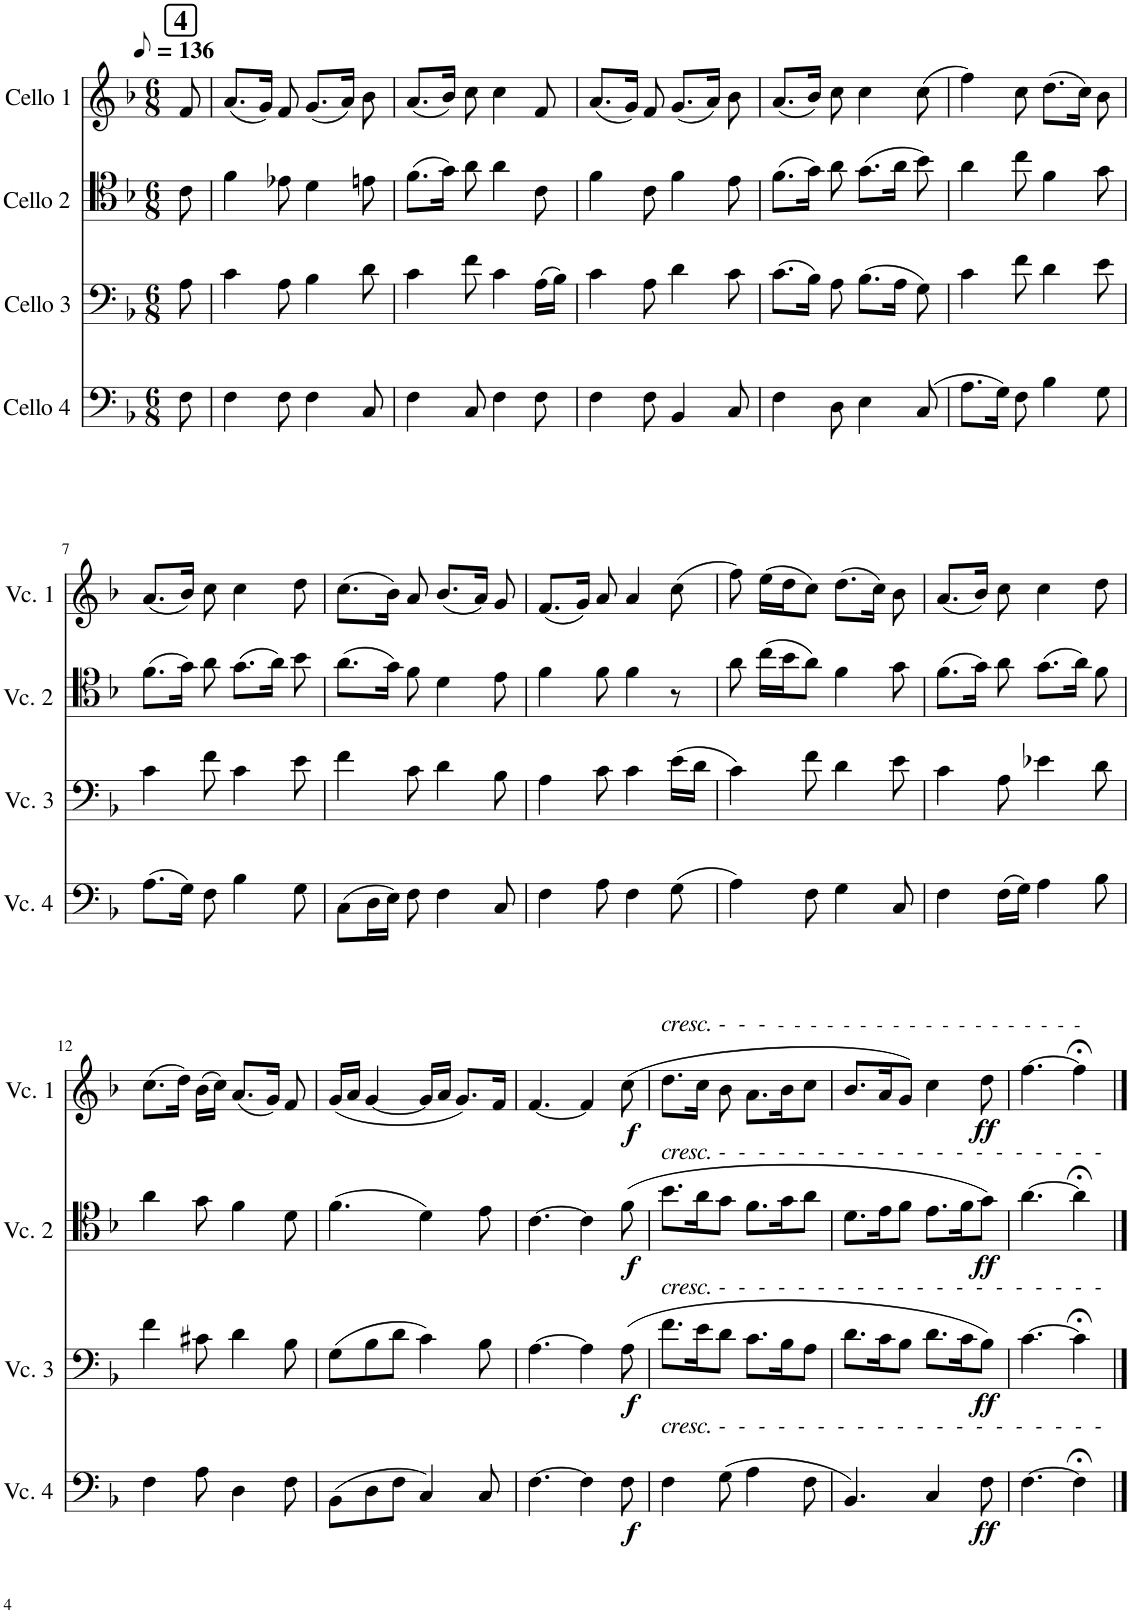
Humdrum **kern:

**kern	**dynam	**kern	**dynam	**kern	**dynam	**kern	**dynam
*part4	*part4	*part3	*part3	*part2	*part2	*part1	*part1
*staff4	*staff4	*staff3	*staff3	*staff2	*staff2	*staff1	*staff1
*I"Cello 4	*	*I"Cello 3	*	*I"Cello 2	*	*I"Cello 1	*
!!LO:PB:g=z
*clefF4	*	*clefF4	*	*clefC4	*	*clefG2	*
*k[b-]	*	*k[b-]	*	*k[b-]	*	*k[b-]	*
*M6/8	*	*M6/8	*	*M6/8	*	*M6/8	*
*MM68	*	*MM68	*	*MM68	*	*MM68	*
!!LO:REH:place=s1:a:B:cj:fs=14:t=4
=1	=1	=1	=1	=1	=1	=1	=1
8F\	.	8A\	.	8c\	.	8f/	.
=2	=2	=2	=2	=2	=2	=2	=2
4F\	.	4c\	.	4f\	.	(8.a/L	.
.	.	.	.	.	.	16g/Jk)	.
8F\	.	8A\	.	8e-X\	.	8f/	.
4F\	.	4B-\	.	4d\	.	(8.g/L	.
.	.	.	.	.	.	16a/Jk)	.
8C/	.	8d\	.	8en\	.	8b-\	.
=3	=3	=3	=3	=3	=3	=3	=3
4F\	.	4c\	.	(8.f\L	.	(8.a/L	.
.	.	.	.	16g\Jk)	.	16b-/Jk)	.
8C/	.	8f\	.	8a\	.	8cc\	.
4F\	.	4c\	.	4a\	.	4cc\	.
8F\	.	(16A\LL	.	8c\	.	8f/	.
.	.	16B-\JJ)	.	.	.	.	.
=4	=4	=4	=4	=4	=4	=4	=4
4F\	.	4c\	.	4f\	.	(8.a/L	.
.	.	.	.	.	.	16g/Jk)	.
8F\	.	8A\	.	8c\	.	8f/	.
4BB-/	.	4d\	.	4f\	.	(8.g/L	.
.	.	.	.	.	.	16a/Jk)	.
8C/	.	8c\	.	8e\	.	8b-\	.
=5	=5	=5	=5	=5	=5	=5	=5
4F\	.	(8.c\L	.	(8.f\L	.	(8.a/L	.
.	.	16B-\Jk)	.	16g\Jk)	.	16b-/Jk)	.
8D\	.	8A\	.	8a\	.	8cc\	.
4E\	.	(8.B-\L	.	(8.g\L	.	4cc\	.
.	.	16A\Jk	.	16a\Jk	.	.	.
(8C/	.	8G\)	.	8b-\)	.	(8cc\	.
=6	=6	=6	=6	=6	=6	=6	=6
8.A\L	.	4c\	.	4a\	.	4ff\)	.
16G\Jk)	.	.	.	.	.	.	.
8F\	.	8f\	.	8cc\	.	8cc\	.
4B-\	.	4d\	.	4f\	.	(8.dd\L	.
.	.	.	.	.	.	16cc\Jk)	.
8G\	.	8e\	.	8g\	.	8b-\	.
!!LO:LB:g=z
=7	=7	=7	=7	=7	=7	=7	=7
(8.A\L	.	4c\	.	(8.f\L	.	(8.a/L	.
16G\Jk)	.	.	.	16g\Jk)	.	16b-/Jk)	.
8F\	.	8f\	.	8a\	.	8cc\	.
4B-\	.	4c\	.	(8.g\L	.	4cc\	.
.	.	.	.	16a\Jk)	.	.	.
8G\	.	8e\	.	8b-\	.	8dd\	.
=8	=8	=8	=8	=8	=8	=8	=8
(8C\L	.	4f\	.	(8.a\L	.	(8.cc\L	.
16D\L	.	.	.	.	.	.	.
16E\JJ)	.	.	.	16g\Jk)	.	16b-\Jk)	.
8F\	.	8c\	.	8f\	.	8a/	.
4F\	.	4d\	.	4d\	.	(8.b-/L	.
.	.	.	.	.	.	16a/Jk)	.
8C/	.	8B-\	.	8e\	.	8g/	.
=9	=9	=9	=9	=9	=9	=9	=9
4F\	.	4A\	.	4f\	.	(8.f/L	.
.	.	.	.	.	.	16g/Jk)	.
8A\	.	8c\	.	8f\	.	8a/	.
4F\	.	4c\	.	4f\	.	4a/	.
(8G\	.	(16e\LL	.	8r	.	(8cc\	.
.	.	16d\JJ	.	.	.	.	.
=10	=10	=10	=10	=10	=10	=10	=10
4A\)	.	4c\)	.	8a\	.	8ff\)	.
.	.	.	.	(16cc\LL	.	(16ee\LL	.
.	.	.	.	16b-\J	.	16dd\J	.
8F\	.	8f\	.	8a\J)	.	8cc\J)	.
4G\	.	4d\	.	4f\	.	(8.dd\L	.
.	.	.	.	.	.	16cc\Jk)	.
8C/	.	8e\	.	8g\	.	8b-\	.
=11	=11	=11	=11	=11	=11	=11	=11
4F\	.	4c\	.	(8.f\L	.	(8.a/L	.
.	.	.	.	16g\Jk)	.	16b-/Jk)	.
(16F\LL	.	8A\	.	8a\	.	8cc\	.
16G\JJ)	.	.	.	.	.	.	.
4A\	.	4e-X\	.	(8.g\L	.	4cc\	.
.	.	.	.	16a\Jk)	.	.	.
8B-\	.	8d\	.	8f\	.	8dd\	.
!!LO:LB:g=z
=12	=12	=12	=12	=12	=12	=12	=12
4F\	.	4f\	.	4a\	.	(8.cc\L	.
.	.	.	.	.	.	16dd\Jk)	.
8A\	.	8c#X\	.	8g\	.	(16b-\LL	.
.	.	.	.	.	.	16cc\JJ)	.
4D\	.	4d\	.	4f\	.	(8.a/L	.
.	.	.	.	.	.	16g/Jk)	.
8F\	.	8B-\	.	8d\	.	8f/	.
=13	=13	=13	=13	=13	=13	=13	=13
(8BB-\L	.	(8G\L	.	(4.f\	.	(16g/LL	.
.	.	.	.	.	.	16a/JJ	.
8D\	.	8B-\	.	.	.	[4g/	.
8F\J	.	8d\J	.	.	.	.	.
4C/)	.	4c\)	.	4d\)	.	16g/LL]	.
.	.	.	.	.	.	16a/JJ	.
.	.	.	.	.	.	8.g/L)	.
8C/	.	8B-\	.	8e\	.	.	.
.	.	.	.	.	.	16f/Jk	.
=14	=14	=14	=14	=14	=14	=14	=14
[4.F\	.	[4.A\	.	[4.c\	.	[4.f/	.
4F\]	.	4A\]	.	4c\]	.	4f/]	.
!	!LO:DY:b	!	!LO:DY:b	!	!LO:DY:b	!	!LO:DY:b
8F\	f	(8A\	f	(8f\	f	(8cc\	f
=15	=15	=15	=15	=15	=15	=15	=15
!	!	!	!	!	!	!LO:TX:a:i:t=cresc. -  -  -	!
!	!	!	!	!	!	!LO:TX:a:t=-  -  -  -  -  -  -  -  -  -  -  -  -  -  -  -  -  -  -	!
!	!	!	!	!LO:TX:a:i:t=cresc. -  -  -  -  -  -  -  -  -  -  -  -  -  -  -  -  -  -  -  -	!	!	!
!	!	!LO:TX:a:i:t=cresc. -  -  -  -  -  -  -  -  -  -  -  -  -  -  -  -  -  -  -  -	!	!	!	!	!
!LO:TX:a:i:t=cresc. -  -  -  -  -  -  -  -  -  -  -  -  -  -  -  -  -  -  -  -	!	!	!	!	!	!	!
4F\	.	8.f\L	.	8.b-\L	.	8.dd\L	.
.	.	16e\K	.	16a\K	.	16cc\Jk	.
(8G\	.	8d\J	.	8g\J	.	8b-\	.
4A\	.	8.c\L	.	8.f\L	.	8.a\L	.
.	.	16B-\K	.	16g\K	.	16b-\K	.
8F\	.	8A\J	.	8a\J	.	8cc\J	.
=16	=16	=16	=16	=16	=16	=16	=16
4.BB-/)	.	8.d\L	.	8.d\L	.	8.b-/L	.
.	.	16c\K	.	16e\K	.	16a/K	.
.	.	8B-\J	.	8f\J	.	8g/J)	.
4C/	.	8.d\L	.	8.e\L	.	4cc\	.
.	.	16c\K	.	16f\K	.	.	.
!	!LO:DY:b	!	!LO:DY:b	!	!LO:DY:b	!	!LO:DY:b
8F\	ff	8B-\J)	ff	8g\J)	ff	8dd\	ff
=17	=17	=17	=17	=17	=17	=17	=17
[4.F\	.	[4.c\	.	[4.a\	.	[4.ff\	.
4F;<\]	.	4c;<\]	.	4a;<\]	.	4ff;<\]	.
==	==	==	==	==	==	==	==
*-	*-	*-	*-	*-	*-	*-	*-
